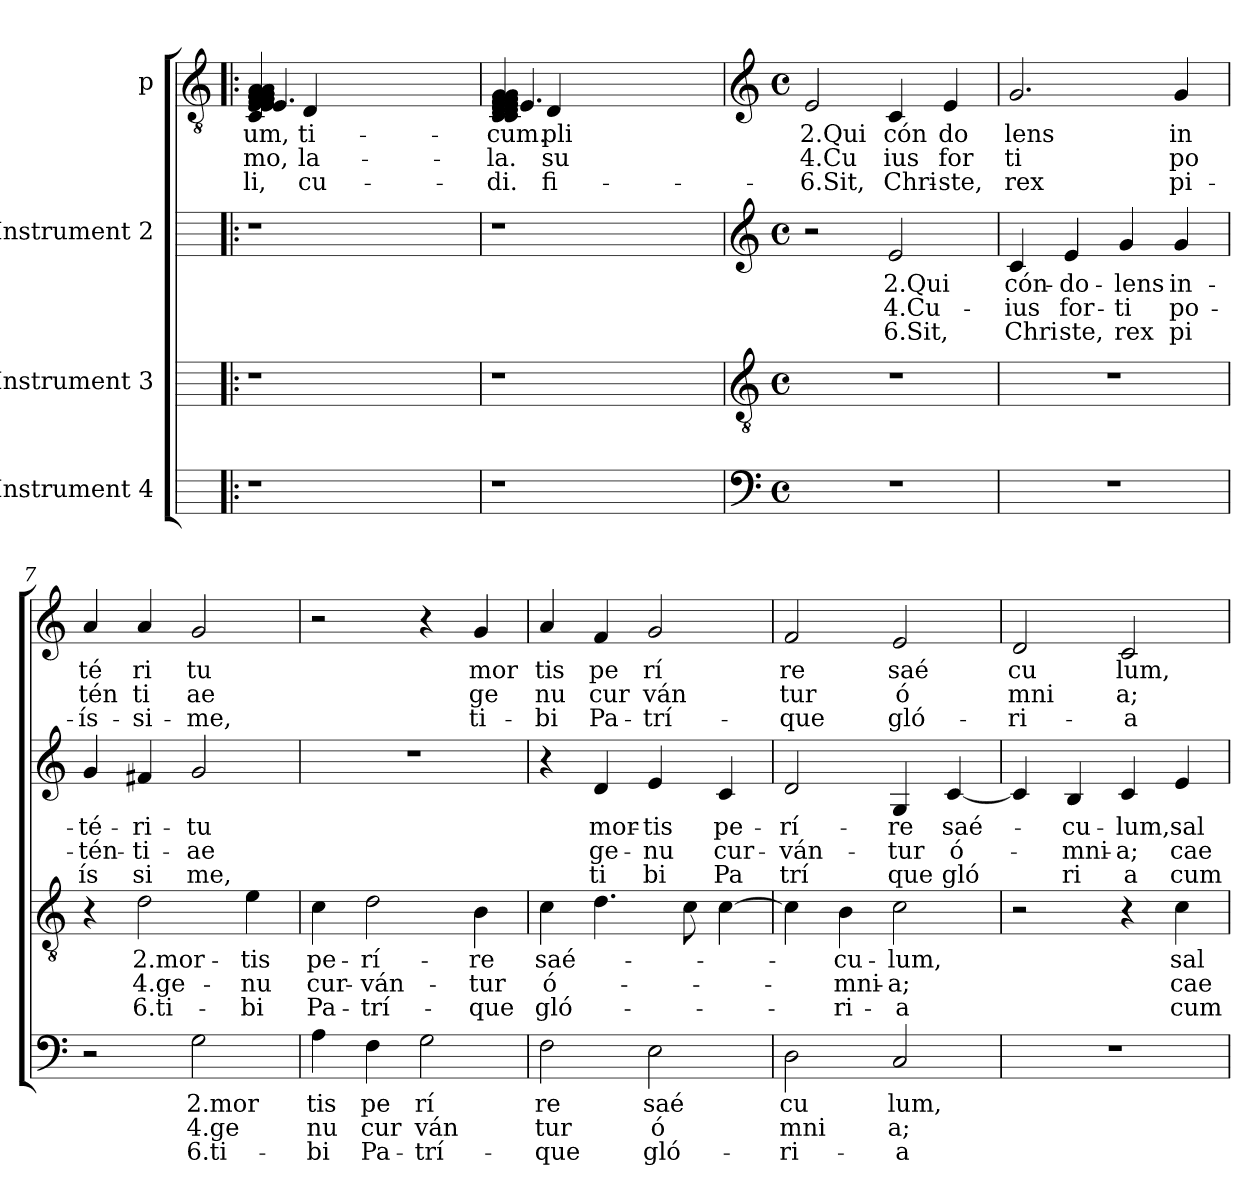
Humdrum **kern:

**kern	**text	**text	**text	**kern	**text	**text	**text	**kern	**text	**text	**text	**kern	**text	**text	**text
*part4	*part4	*part4	*part4	*part3	*part3	*part3	*part3	*part2	*part2	*part2	*part2	*part1	*part1	*part1	*part1
*staff4	*staff4	*staff4	*staff4	*staff3	*staff3	*staff3	*staff3	*staff2	*staff2	*staff2	*staff2	*staff1	*staff1	*staff1	*staff1
*I"Instrument 4	*	*	*	*I"Instrument 3	*	*	*	*I"Instrument 2	*	*	*	*I"p	*	*	*
!!LO:PB:g=z
*stria5	*	*	*	*stria5	*	*	*	*stria5	*	*	*	*stria5	*	*	*
*	*	*	*	*	*	*	*	*	*	*	*	*clefGv2	*	*	*
=1!|:	=1!|:	=1!|:	=1!|:	=1!|:	=1!|:	=1!|:	=1!|:	=1!|:	=1!|:	=1!|:	=1!|:	=1!|:	=1!|:	=1!|:	=1!|:
!	!	!	!	!	!	!	!	!	!	!	!	!	!LO:LY:b:cj	!LO:LY:b:cj	!LO:LY:b:cj
*	*	*	*	*	*	*	*	*	*	*	*	*^	*	*	*
!	!	!	!	!	!	!	!	!	!	!	!	!	!	!LO:LY:b:cj	!LO:LY:b:cj	!LO:LY:b:cj
1r	.	.	.	1r	.	.	.	1r	.	.	.	4E/ 4C/ 4E/ 4G/ 4G/ 4A/ 4F/ 4G/ 4G/ 4A/ 4F/ 4G/ 4F/ 4E/	4.E/	-um,	mo,	li,
!	!	!	!	!	!	!	!	!	!	!	!	!	!	!LO:LY:b:cj	!LO:LY:b:cj	!LO:LY:b:cj
.	.	.	.	.	.	.	.	.	.	.	.	4D/	.	-ti-	-la-	-cu-
.	.	.	.	.	.	.	.	.	.	.	.	.	2ryy	.	.	.
.	.	.	.	.	.	.	.	.	.	.	.	2ryy	.	.	.	.
.	.	.	.	.	.	.	.	.	.	.	.	.	8ryy	.	.	.
!!LO:LB:g=z	!!
=2	=2	=2	=2	=2	=2	=2	=2	=2	=2	=2	=2	=2	=2	=2	=2	=2
!	!	!	!	!	!	!	!	!	!	!	!	!	!	!LO:LY:b:cj	!LO:LY:b:cj	!LO:LY:b:cj
!	!	!	!	!	!	!	!	!	!	!	!	!	!	!LO:LY:b:cj	!LO:LY:b:cj	!LO:LY:b:cj
1r	.	.	.	1r	.	.	.	1r	.	.	.	4G/ 4F/ 4D/ 4E/ 4F/ 4E/ 4D/ 4C/ 4C/ 4E/ 4F/ 4G/ 4F/ 4E/	4.E/	-cum.	la.	di.
!	!	!	!	!	!	!	!	!	!	!	!	!	!	!LO:LY:b:cj	!LO:LY:b:cj	!LO:LY:b:cj
.	.	.	.	.	.	.	.	.	.	.	.	4D/	.	-pli	su	fi-
.	.	.	.	.	.	.	.	.	.	.	.	.	2ryy	.	.	.
.	.	.	.	.	.	.	.	.	.	.	.	2ryy	.	.	.	.
.	.	.	.	.	.	.	.	.	.	.	.	.	8ryy	.	.	.
*	*	*	*	*	*	*	*	*	*	*	*	*v	*v	*	*	*
!!LO:LB:g=z
=5	=5	=5	=5	=5	=5	=5	=5	=5	=5	=5	=5	=5	=5	=5	=5
*clefF4	*	*	*	*clefGv2	*	*	*	*clefG2	*	*	*	*clefG2	*	*	*
*M4/4	*	*	*	*M4/4	*	*	*	*M4/4	*	*	*	*M4/4	*	*	*
*met(c)	*	*	*	*met(c)	*	*	*	*met(c)	*	*	*	*met(c)	*	*	*
*	*	*	*	*	*	*	*	*	*	*	*	*^	*	*	*
!	!	!	!	!	!	!	!	!	!	!	!	!	!	!LO:LY:b:rj	!LO:LY:b:rj	!LO:LY:b:rj
*	*	*	*	*	*	*	*	*	*	*	*	*v	*v	*	*	*
1r	.	.	.	1r	.	.	.	2r	.	.	.	2e/	2.Qui	4.Cu	6.Sit,
!	!	!	!	!	!	!	!	!	!LO:LY:b:rj	!LO:LY:b:rj	!LO:LY:b:rj	!	!LO:LY:b:cj	!LO:LY:b:cj	!LO:LY:b:cj
.	.	.	.	.	.	.	.	2e/	2.Qui	4.Cu-	-6.Sit,	4c/	cón	ius	Chri-
!	!	!	!	!	!	!	!	!	!	!	!	!	!LO:LY:b:cj	!LO:LY:b:cj	!LO:LY:b:cj
.	.	.	.	.	.	.	.	.	.	.	.	4e/	-do	for	ste,
=6	=6	=6	=6	=6	=6	=6	=6	=6	=6	=6	=6	=6	=6	=6	=6
!	!	!	!	!	!	!	!	!	!LO:LY:b:cj	!LO:LY:b:cj	!LO:LY:b:cj	!	!LO:LY:b:cj	!LO:LY:b:cj	!LO:LY:b:cj
1r	.	.	.	1r	.	.	.	4c/	cón-	-ius	Chri	2.g/	lens	ti	rex
!	!	!	!	!	!	!	!	!	!LO:LY:b:cj	!LO:LY:b:cj	!LO:LY:b:cj	!	!	!	!
.	.	.	.	.	.	.	.	4e/	do-	-for-	-ste,	.	.	.	.
!	!	!	!	!	!	!	!	!	!LO:LY:b:cj	!LO:LY:b:cj	!LO:LY:b:cj	!	!	!	!
.	.	.	.	.	.	.	.	4g/	lens	ti	rex	.	.	.	.
!	!	!	!	!	!	!	!	!	!LO:LY:b:cj	!LO:LY:b:cj	!LO:LY:b:cj	!	!LO:LY:b:cj	!LO:LY:b:cj	!LO:LY:b:cj
.	.	.	.	.	.	.	.	4g/	in-	-po-	-pi	4g/	in	po	pi-
=7	=7	=7	=7	=7	=7	=7	=7	=7	=7	=7	=7	=7	=7	=7	=7
!	!	!	!	!	!	!	!	!	!LO:LY:b:cj	!LO:LY:b:cj	!LO:LY:b:cj	!	!LO:LY:b:cj	!LO:LY:b:cj	!LO:LY:b:cj
2r	.	.	.	4r	.	.	.	4g/	té-	-tén-	-ís	4a/	-té	tén	ís-
!	!	!	!	!	!LO:LY:b:rj	!LO:LY:b:rj	!LO:LY:b:rj	!	!LO:LY:b:cj	!LO:LY:b:cj	!LO:LY:b:cj	!	!LO:LY:b:cj	!LO:LY:b:cj	!LO:LY:b:cj
.	.	.	.	2d\	2.mor-	-4.ge-	-6.ti-	4f#X/	ri-	-ti-	-si	4a/	-ri	ti	si-
!	!LO:LY:b:rj	!LO:LY:b:rj	!LO:LY:b:rj	!	!	!	!	!	!LO:LY:b:cj	!LO:LY:b:cj	!LO:LY:b:cj	!	!LO:LY:b:cj	!LO:LY:b:cj	!LO:LY:b:cj
2G\	2.mor	4.ge	6.ti-	.	.	.	.	2g/	tu	ae	me,	2g/	-tu	ae	me,
!	!	!	!	!	!LO:LY:b:cj	!LO:LY:b:cj	!LO:LY:b:cj	!	!	!	!	!	!	!	!
.	.	.	.	4e\	-tis	nu	bi	.	.	.	.	.	.	.	.
=8	=8	=8	=8	=8	=8	=8	=8	=8	=8	=8	=8	=8	=8	=8	=8
!	!LO:LY:b:cj	!LO:LY:b:cj	!LO:LY:b:cj	!	!LO:LY:b:cj	!LO:LY:b:cj	!LO:LY:b:cj	!	!	!	!	!	!	!	!
4A\	-tis	nu	bi	4c\	pe-	-cur-	-Pa-	1r	.	.	.	2r	.	.	.
!	!LO:LY:b:cj	!LO:LY:b:cj	!LO:LY:b:cj	!	!LO:LY:b:cj	!LO:LY:b:cj	!LO:LY:b:cj	!	!	!	!	!	!	!	!
4F\	pe	cur	Pa-	2d\	-rí-	-ván-	-trí-	.	.	.	.	.	.	.	.
!	!LO:LY:b:cj	!LO:LY:b:cj	!LO:LY:b:cj	!	!	!	!	!	!	!	!	!	!	!	!
2G\	-rí	ván	trí-	.	.	.	.	.	.	.	.	4r	.	.	.
!	!	!	!	!	!LO:LY:b:cj	!LO:LY:b:cj	!LO:LY:b:cj	!	!	!	!	!	!LO:LY:b:cj	!LO:LY:b:cj	!LO:LY:b:cj
.	.	.	.	4B\	-re	tur	que	.	.	.	.	4g/	mor	ge	ti-
=9	=9	=9	=9	=9	=9	=9	=9	=9	=9	=9	=9	=9	=9	=9	=9
!	!LO:LY:b:cj	!LO:LY:b:cj	!LO:LY:b:cj	!	!LO:LY:b	!LO:LY:b:cj	!LO:LY:b	!	!	!	!	!	!LO:LY:b:cj	!LO:LY:b:cj	!LO:LY:b:cj
2F\	-re	tur	que	4c\	saé-	-ó-	-gló-	4r	.	.	.	4a/	-tis	nu	bi
!	!	!	!	!	!	!	!	!	!LO:LY:b:cj	!LO:LY:b:cj	!LO:LY:b:cj	!	!LO:LY:b:cj	!LO:LY:b:cj	!LO:LY:b:cj
.	.	.	.	4.d\	.	.	.	4d/	mor-	-ge-	-ti	4f/	pe	cur	Pa-
!	!LO:LY:b:cj	!LO:LY:b:cj	!LO:LY:b:cj	!	!	!	!	!	!LO:LY:b:cj	!LO:LY:b:cj	!LO:LY:b:cj	!	!LO:LY:b:cj	!LO:LY:b:cj	!LO:LY:b:cj
2E\	saé	ó	gló-	.	.	.	.	4e/	tis	nu	bi	2g/	-rí	ván	trí-
.	.	.	.	8c\	.	.	.	.	.	.	.	.	.	.	.
!	!	!	!	!	!	!	!	!	!LO:LY:b:cj	!LO:LY:b:cj	!LO:LY:b:cj	!	!	!	!
.	.	.	.	[>4c\	.	.	.	4c/	pe-	-cur-	-Pa	.	.	.	.
=10	=10	=10	=10	=10	=10	=10	=10	=10	=10	=10	=10	=10	=10	=10	=10
!	!LO:LY:b:cj	!LO:LY:b:cj	!LO:LY:b:cj	!	!	!	!	!	!LO:LY:b:cj	!LO:LY:b:cj	!LO:LY:b:cj	!	!LO:LY:b:cj	!LO:LY:b:cj	!LO:LY:b:cj
2D\	-cu	mni	ri-	4c\]	.	.	.	2d/	rí-	-ván-	-trí	2f/	-re	tur	que
!	!	!	!	!	!LO:LY:b:cj	!LO:LY:b:cj	!LO:LY:b:cj	!	!	!	!	!	!	!	!
.	.	.	.	4B\	-cu-	-mni-	-ri-	.	.	.	.	.	.	.	.
!	!LO:LY:b:cj	!LO:LY:b:cj	!LO:LY:b:cj	!	!LO:LY:b:cj	!LO:LY:b:cj	!LO:LY:b:cj	!	!LO:LY:b:cj	!LO:LY:b:cj	!LO:LY:b:cj	!	!LO:LY:b:cj	!LO:LY:b:cj	!LO:LY:b:cj
2C/	-lum,	a;	a	2c\	-lum,	a;	a	4G/	re	tur	que	2e/	saé	ó	gló-
!	!	!	!	!	!	!	!	!	!LO:LY:b:cj	!LO:LY:b:cj	!LO:LY:b:cj	!	!	!	!
.	.	.	.	.	.	.	.	[<4c/	saé-	-ó-	-gló	.	.	.	.
=11	=11	=11	=11	=11	=11	=11	=11	=11	=11	=11	=11	=11	=11	=11	=11
!	!	!	!	!	!	!	!	!	!	!	!	!	!LO:LY:b:cj	!LO:LY:b:cj	!LO:LY:b:cj
1r	.	.	.	2r	.	.	.	4c/]	.	.	.	2d/	-cu	mni	ri-
!	!	!	!	!	!	!	!	!	!LO:LY:b:cj	!LO:LY:b:cj	!LO:LY:b:cj	!	!	!	!
.	.	.	.	.	.	.	.	4B/	cu-	-mni-	-ri	.	.	.	.
!	!	!	!	!	!	!	!	!	!LO:LY:b:cj	!LO:LY:b:cj	!LO:LY:b:cj	!	!LO:LY:b:cj	!LO:LY:b:cj	!LO:LY:b:cj
.	.	.	.	4r	.	.	.	4c/	lum,	a;	a	2c/	-lum,	a;	a
!	!	!	!	!	!LO:LY:b:cj	!LO:LY:b:cj	!LO:LY:b:cj	!	!LO:LY:b:cj	!LO:LY:b:cj	!LO:LY:b:cj	!	!	!	!
.	.	.	.	4c\	sal-	-cae-	-cum	4e/	sal-	-cae-	-cum	.	.	.	.
=	=	=	=	=	=	=	=	=	=	=	=	=	=	=	=
*-	*-	*-	*-	*-	*-	*-	*-	*-	*-	*-	*-	*-	*-	*-	*-
